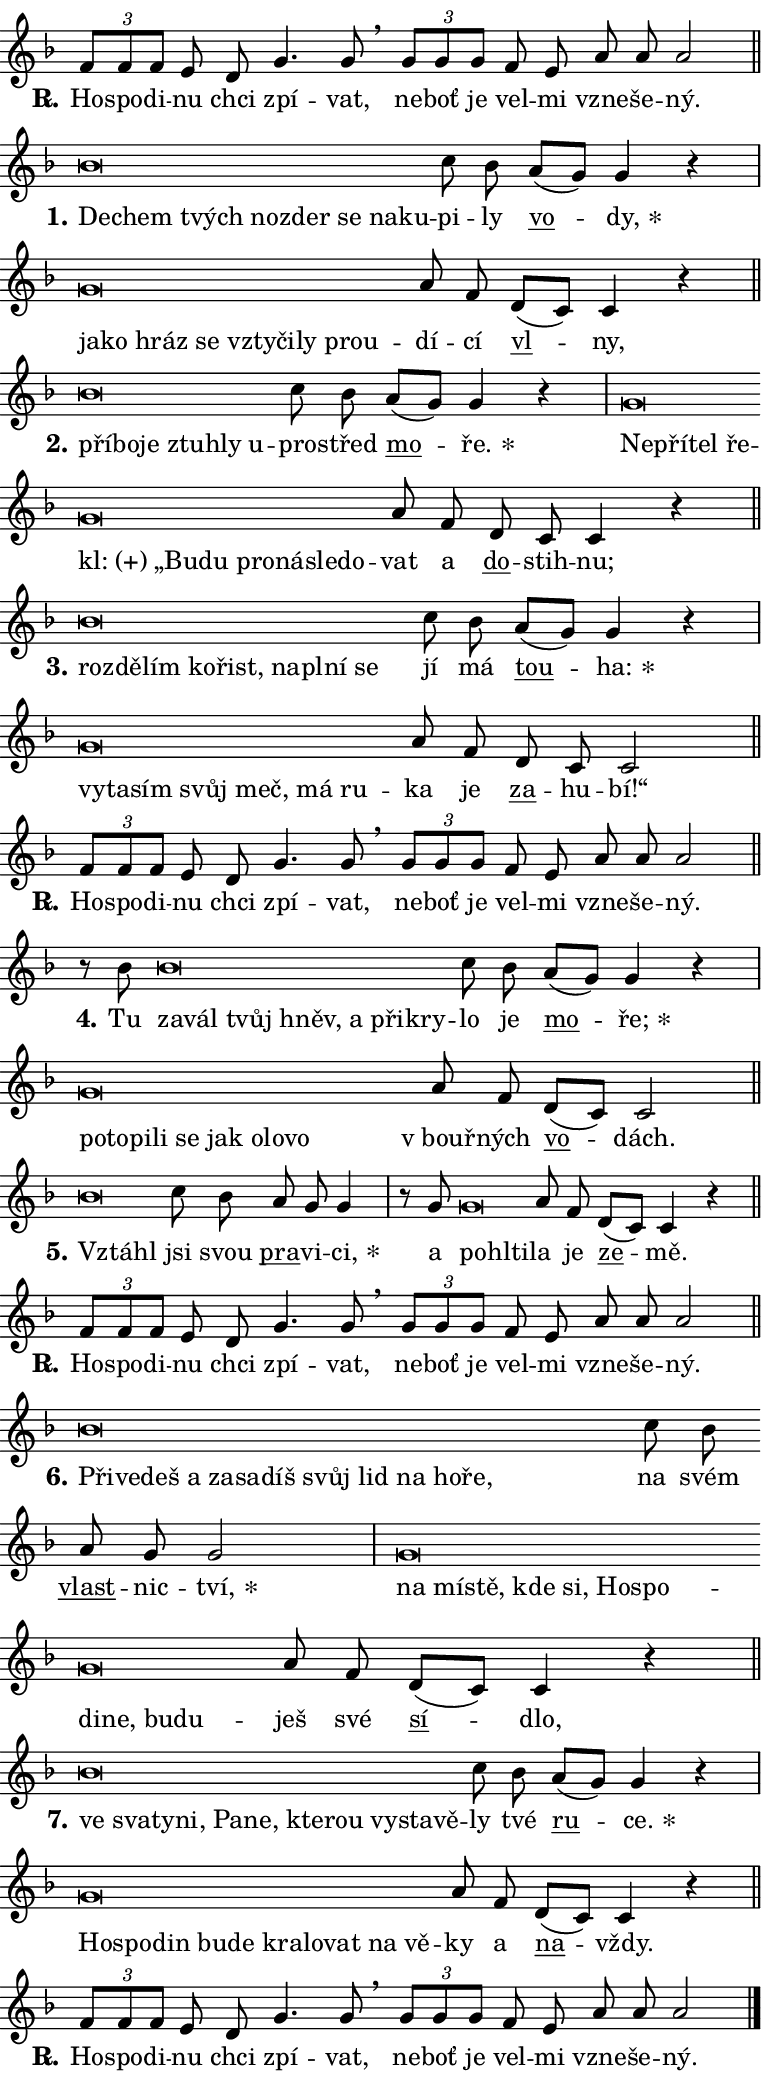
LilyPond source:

\version "2.24.0"
\header { tagline = "" }
\paper {
  indent = 0\cm
  top-margin = 0\cm
  right-margin = 0.13\cm % to fit lyric hyphens
  bottom-margin = 0\cm
  left-margin = 0\cm
  paper-width = 13\cm
  page-breaking = #ly:one-page-breaking
  system-system-spacing.basic-distance = #11
  score-system-spacing.basic-distance = #11
  ragged-last = ##f
}


%% Author: Thomas Morley
%% https://lists.gnu.org/archive/html/lilypond-user/2020-05/msg00002.html
#(define (line-position grob)
"Returns position of @var[grob} in current system:
   @code{'start}, if at first time-step
   @code{'end}, if at last time-step
   @code{'middle} otherwise
"
  (let* ((col (ly:item-get-column grob))
         (ln (ly:grob-object col 'left-neighbor))
         (rn (ly:grob-object col 'right-neighbor))
         (col-to-check-left (if (ly:grob? ln) ln col))
         (col-to-check-right (if (ly:grob? rn) rn col))
         (break-dir-left
           (and
             (ly:grob-property col-to-check-left 'non-musical #f)
             (ly:item-break-dir col-to-check-left)))
         (break-dir-right
           (and
             (ly:grob-property col-to-check-right 'non-musical #f)
             (ly:item-break-dir col-to-check-right))))
        (cond ((eqv? 1 break-dir-left) 'start)
              ((eqv? -1 break-dir-right) 'end)
              (else 'middle))))

#(define (tranparent-at-line-position vctor)
  (lambda (grob)
  "Relying on @code{line-position} select the relevant enry from @var{vctor}.
Used to determine transparency,"
    (case (line-position grob)
      ((end) (not (vector-ref vctor 0)))
      ((middle) (not (vector-ref vctor 1)))
      ((start) (not (vector-ref vctor 2))))))

noteHeadBreakVisibility =
#(define-music-function (break-visibility)(vector?)
"Makes @code{NoteHead}s transparent relying on @var{break-visibility}"
#{
  \override NoteHead.transparent =
    #(tranparent-at-line-position break-visibility)
#})

#(define delete-ledgers-for-transparent-note-heads
  (lambda (grob)
    "Reads whether a @code{NoteHead} is transparent.
If so this @code{NoteHead} is removed from @code{'note-heads} from
@var{grob}, which is supposed to be @code{LedgerLineSpanner}.
As a result ledgers are not printed for this @code{NoteHead}"
    (let* ((nhds-array (ly:grob-object grob 'note-heads))
           (nhds-list
             (if (ly:grob-array? nhds-array)
                 (ly:grob-array->list nhds-array)
                 '()))
           ;; Relies on the transparent-property being done before
           ;; Staff.LedgerLineSpanner.after-line-breaking is executed.
           ;; This is fragile ...
           (to-keep
             (remove
               (lambda (nhd)
                 (ly:grob-property nhd 'transparent #f))
               nhds-list)))
      ;; TODO find a better method to iterate over grob-arrays, similiar
      ;; to filter/remove etc for lists
      ;; For now rebuilt from scratch
      (set! (ly:grob-object grob 'note-heads)  '())
      (for-each
        (lambda (nhd)
          (ly:pointer-group-interface::add-grob grob 'note-heads nhd))
        to-keep))))

squashNotes = {
  \override NoteHead.X-extent = #'(-0.2 . 0.2)
  \override NoteHead.Y-extent = #'(-0.75 . 0)
  \override NoteHead.stencil =
    #(lambda (grob)
       (let ((pos (ly:grob-property grob 'staff-position)))
         (begin
           (if (< pos -7) (display "ERROR: Lower brevis then expected\n") (display ""))
           (if (<= pos -6) ly:text-interface::print ly:note-head::print))))
}
unSquashNotes = {
  \revert NoteHead.X-extent
  \revert NoteHead.Y-extent
  \revert NoteHead.stencil
}

hideNotes = \noteHeadBreakVisibility #begin-of-line-visible
unHideNotes = \noteHeadBreakVisibility #all-visible

% work-around for resetting accidentals
% https://lilypond.org/doc/v2.23/Documentation/notation/displaying-rhythms#unmetered-music
cadenzaMeasure = {
  \cadenzaOff
  \partial 1024 s1024
  \cadenzaOn
}

#(define-markup-command (accent layout props text) (markup?)
  "Underline accented syllable"
  (interpret-markup layout props
    #{\markup \override #'(offset . 4.3) \underline { #text }#}))

responsum = \markup \concat {
  "R" \hspace #-1.05 \path #0.1 #'((moveto 0 0.07) (lineto 0.9 0.8)) \hspace #0.05 "."
}

spaceSize = #0.6828661417322834 % exact space size for TeX Gyre Schola

\layout {
  \context {
    \Staff
    \remove "Time_signature_engraver"
    \override LedgerLineSpanner.after-line-breaking = #delete-ledgers-for-transparent-note-heads
  }
  \context {
    \Lyrics {
      \override LyricSpace.minimum-distance = \spaceSize
      \override LyricText.font-name = #"TeX Gyre Schola"
      \override LyricText.font-size = 1
      \override StanzaNumber.font-name = #"TeX Gyre Schola Bold"
      \override StanzaNumber.font-size = 1
    }
  }
  \context {
    \Score 
    \override NoteHead.text =
      #(lambda (grob) 
        (let ((pos (ly:grob-property grob 'staff-position)))
          #{\markup {
            \combine
              \halign #-0.55 \raise #(if (= pos -6) 0 0.5) \override #'(thickness . 2) \draw-line #'(3.2 . 0)
              \musicglyph "noteheads.sM1"
          }#}))
  }
}

% magnetic-lyrics.ily
%
%   written by
%     Jean Abou Samra <jean@abou-samra.fr>
%     Werner Lemberg <wl@gnu.org>
%
%   adapted by
%     Jiri Hon <jiri.hon@gmail.com>
%
% Version 2022-Apr-15

% https://www.mail-archive.com/lilypond-user@gnu.org/msg149350.html

#(define (Left_hyphen_pointer_engraver context)
   "Collect syllable-hyphen-syllable occurrences in lyrics and store
them in properties.  This engraver only looks to the left.  For
example, if the lyrics input is @code{foo -- bar}, it does the
following.

@itemize @bullet
@item
Set the @code{text} property of the @code{LyricHyphen} grob between
@q{foo} and @q{bar} to @code{foo}.

@item
Set the @code{left-hyphen} property of the @code{LyricText} grob with
text @q{foo} to the @code{LyricHyphen} grob between @q{foo} and
@q{bar}.
@end itemize

Use this auxiliary engraver in combination with the
@code{lyric-@/text::@/apply-@/magnetic-@/offset!} hook."
   (let ((hyphen #f)
         (text #f))
     (make-engraver
      (acknowledgers
       ((lyric-syllable-interface engraver grob source-engraver)
        (set! text grob)))
      (end-acknowledgers
       ((lyric-hyphen-interface engraver grob source-engraver)
        ;(when (not (grob::has-interface grob 'lyric-space-interface))
          (set! hyphen grob)));)
      ((stop-translation-timestep engraver)
       (when (and text hyphen)
         (ly:grob-set-object! text 'left-hyphen hyphen))
       (set! text #f)
       (set! hyphen #f)))))

#(define (lyric-text::apply-magnetic-offset! grob)
   "If the space between two syllables is less than the value in
property @code{LyricText@/.details@/.squash-threshold}, move the right
syllable to the left so that it gets concatenated with the left
syllable.

Use this function as a hook for
@code{LyricText@/.after-@/line-@/breaking} if the
@code{Left_@/hyphen_@/pointer_@/engraver} is active."
   (let ((hyphen (ly:grob-object grob 'left-hyphen #f)))
     (when hyphen
       (let ((left-text (ly:spanner-bound hyphen LEFT)))
         (when (grob::has-interface left-text 'lyric-syllable-interface)
           (let* ((common (ly:grob-common-refpoint grob left-text X))
                  (this-x-ext (ly:grob-extent grob common X))
                  (left-x-ext
                   (begin
                     ;; Trigger magnetism for left-text.
                     (ly:grob-property left-text 'after-line-breaking)
                     (ly:grob-extent left-text common X)))
                  ;; `delta` is the gap width between two syllables.
                  (delta (- (interval-start this-x-ext)
                            (interval-end left-x-ext)))
                  (details (ly:grob-property grob 'details))
                  (threshold (assoc-get 'squash-threshold details 0.2)))
             (when (< delta threshold)
               (let* (;; We have to manipulate the input text so that
                      ;; ligatures crossing syllable boundaries are not
                      ;; disabled.  For languages based on the Latin
                      ;; script this is essentially a beautification.
                      ;; However, for non-Western scripts it can be a
                      ;; necessity.
                      (lt (ly:grob-property left-text 'text))
                      (rt (ly:grob-property grob 'text))
                      (is-space (grob::has-interface hyphen 'lyric-space-interface))
                      (space (if is-space " " ""))
                      (extra-delta (if is-space spaceSize 0))
                      ;; Append new syllable.
                      (ltrt-space (if (and (string? lt) (string? rt))
                                (string-append lt space rt)
                                (make-concat-markup (list lt space rt))))
                      ;; Right-align `ltrt` to the right side.
                      (ltrt-space-markup (grob-interpret-markup
                               grob
                               (make-translate-markup
                                (cons (interval-length this-x-ext) 0)
                                (make-right-align-markup ltrt-space)))))
                 (begin
                   ;; Don't print `left-text`.
                   (ly:grob-set-property! left-text 'stencil #f)
                   ;; Set text and stencil (which holds all collected
                   ;; syllables so far) and shift it to the left.
                   (ly:grob-set-property! grob 'text ltrt-space)
                   (ly:grob-set-property! grob 'stencil ltrt-space-markup)
                   (ly:grob-translate-axis! grob (- (- delta extra-delta)) X))))))))))


#(define (lyric-hyphen::displace-bounds-first grob)
   ;; Make very sure this callback isn't triggered too early.
   (let ((left (ly:spanner-bound grob LEFT))
         (right (ly:spanner-bound grob RIGHT)))
     (ly:grob-property left 'after-line-breaking)
     (ly:grob-property right 'after-line-breaking)
     (ly:lyric-hyphen::print grob)))

squashThreshold = #0.4

\layout {
  \context {
    \Lyrics
    \consists #Left_hyphen_pointer_engraver
    \override LyricText.after-line-breaking =
      #lyric-text::apply-magnetic-offset!
    \override LyricHyphen.stencil = #lyric-hyphen::displace-bounds-first
    \override LyricText.details.squash-threshold = \squashThreshold
    \override LyricHyphen.minimum-distance = 0
    \override LyricHyphen.minimum-length = \squashThreshold
  }
}

squashText = \override LyricText.details.squash-threshold = 9999
unSquashText = \override LyricText.details.squash-threshold = \squashThreshold

leftText = \override LyricText.self-alignment-X = #LEFT
unLeftText = \revert LyricText.self-alignment-X

starOffset = #(lambda (grob) 
                (let ((x_offset (ly:self-alignment-interface::aligned-on-x-parent grob)))
                  (if (= x_offset 0) 0 (+ x_offset 1.2))))

star = #(define-music-function (syllable)(string?)
"Append star separator at the end of a syllable"
#{
  \once \override LyricText.X-offset = #starOffset
  \lyricmode { \markup {
    #syllable
    \override #'((font-name . "TeX Gyre Schola Bold")) \hspace #0.2 \lower #0.65 \larger "*"
  } }
#})

starAccent = #(define-music-function (syllable)(string?)
"Append star separator at the end of a syllable and make accent"
#{
  \once \override LyricText.X-offset = #starOffset
  \lyricmode { \markup {
    \accent #syllable
    \override #'((font-name . "TeX Gyre Schola Bold")) \hspace #0.2 \lower #0.65 \larger "*"
  } }
#})

breath = #(define-music-function (syllable)(string?)
"Append breathing indicator at the end of a syllable"
#{
  \lyricmode { \markup { #syllable "+" } }
#})

optionalBreath = #(define-music-function (syllable)(string?)
"Append optional breathing indicator at the end of a syllable"
#{
  \lyricmode { \markup { #syllable "(+)" } }
#})


\score {
    <<
        \new Voice = "melody" { \cadenzaOn \key f \major \relative { \tuplet 3/2 { f'8[ f f] } e d g4. g8 \breathe \bar "" \tuplet 3/2 { g[ g g] } \bar "" f e \bar "" a a a2 \cadenzaMeasure \bar "||" \break } }
        \new Lyrics \lyricsto "melody" { \lyricmode { \set stanza = \responsum
Ho -- spo -- di -- nu chci zpí -- vat, ne -- boť je vel -- mi vzne -- še -- ný. } }
    >>
    \layout {}
}

\score {
    <<
        \new Voice = "melody" { \cadenzaOn \key f \major \relative { \squashNotes bes'\breve*1/16 \hideNotes \breve*1/16 \bar "" \breve*1/16 \bar "" \breve*1/16 \bar "" \breve*1/16 \bar "" \breve*1/16 \bar "" \breve*1/16 \breve*1/16 \bar "" \unHideNotes \unSquashNotes c8 bes \bar "" a[( g)] g4 r \cadenzaMeasure \bar "|" \squashNotes g\breve*1/16 \hideNotes \breve*1/16 \bar "" \breve*1/16 \bar "" \breve*1/16 \bar "" \breve*1/16 \bar "" \breve*1/16 \bar "" \breve*1/16 \breve*1/16 \bar "" \unHideNotes \unSquashNotes a8 f \bar "" d[( c)] c4 r \cadenzaMeasure \bar "||" \break } }
        \new Lyrics \lyricsto "melody" { \lyricmode { \set stanza = "1."
\leftText De -- \squashText chem tvých no -- zder se na -- ku -- \unLeftText \unSquashText pi -- ly \markup \accent vo -- \star dy, \leftText ja -- \squashText ko hráz se vzty -- či -- ly prou -- \unLeftText \unSquashText dí -- cí \markup \accent vl -- ny, } }
    >>
    \layout {}
}

\score {
    <<
        \new Voice = "melody" { \cadenzaOn \key f \major \relative { \squashNotes bes'\breve*1/16 \hideNotes \breve*1/16 \bar "" \breve*1/16 \bar "" \breve*1/16 \bar "" \breve*1/16 \breve*1/16 \bar "" \unHideNotes \unSquashNotes c8 bes \bar "" a[( g)] g4 r \cadenzaMeasure \bar "|" \squashNotes g\breve*1/16 \hideNotes \breve*1/16 \bar "" \breve*1/16 \bar "" \breve*1/16 \bar "" \breve*1/16 \bar "" \breve*1/16 \bar "" \breve*1/16 \bar "" \breve*1/16 \bar "" \breve*1/16 \bar "" \breve*1/16 \breve*1/16 \bar "" \unHideNotes \unSquashNotes a8 f \bar "" d c c4 r \cadenzaMeasure \bar "||" \break } }
        \new Lyrics \lyricsto "melody" { \lyricmode { \set stanza = "2."
\leftText pří -- \squashText bo -- je ztuh -- ly u -- \unLeftText \unSquashText pro -- střed \markup \accent mo -- \star ře. \leftText Ne -- \squashText pří -- tel ře -- \optionalBreath kl: „Bu -- du pro -- ná -- sle -- do -- \unLeftText \unSquashText vat a \markup \accent do -- stih -- nu; } }
    >>
    \layout {}
}

\score {
    <<
        \new Voice = "melody" { \cadenzaOn \key f \major \relative { \squashNotes bes'\breve*1/16 \hideNotes \breve*1/16 \bar "" \breve*1/16 \bar "" \breve*1/16 \bar "" \breve*1/16 \bar "" \breve*1/16 \bar "" \breve*1/16 \bar "" \breve*1/16 \breve*1/16 \bar "" \unHideNotes \unSquashNotes c8 bes \bar "" a[( g)] g4 r \cadenzaMeasure \bar "|" \squashNotes g\breve*1/16 \hideNotes \breve*1/16 \bar "" \breve*1/16 \bar "" \breve*1/16 \bar "" \breve*1/16 \bar "" \breve*1/16 \breve*1/16 \bar "" \unHideNotes \unSquashNotes a8 f \bar "" d c c2 \cadenzaMeasure \bar "||" \break } }
        \new Lyrics \lyricsto "melody" { \lyricmode { \set stanza = "3."
\leftText roz -- \squashText dě -- lím ko -- řist, na -- pl -- ní se \unLeftText \unSquashText jí má \markup \accent tou -- \star ha: \leftText vy -- \squashText ta -- sím svůj meč, má ru -- \unLeftText \unSquashText ka je \markup \accent za -- hu -- bí!“ } }
    >>
    \layout {}
}

\score {
    <<
        \new Voice = "melody" { \cadenzaOn \key f \major \relative { \tuplet 3/2 { f'8[ f f] } e d g4. g8 \breathe \bar "" \tuplet 3/2 { g[ g g] } \bar "" f e \bar "" a a a2 \cadenzaMeasure \bar "||" \break } }
        \new Lyrics \lyricsto "melody" { \lyricmode { \set stanza = \responsum
Ho -- spo -- di -- nu chci zpí -- vat, ne -- boť je vel -- mi vzne -- še -- ný. } }
    >>
    \layout {}
}

\score {
    <<
        \new Voice = "melody" { \cadenzaOn \key f \major \relative { r8 bes'8 \squashNotes bes\breve*1/16 \hideNotes \breve*1/16 \bar "" \breve*1/16 \bar "" \breve*1/16 \bar "" \breve*1/16 \bar "" \breve*1/16 \breve*1/16 \bar "" \unHideNotes \unSquashNotes c8 bes \bar "" a[( g)] g4 r \cadenzaMeasure \bar "|" \squashNotes g\breve*1/16 \hideNotes \breve*1/16 \bar "" \breve*1/16 \bar "" \breve*1/16 \bar "" \breve*1/16 \bar "" \breve*1/16 \bar "" \breve*1/16 \bar "" \breve*1/16 \breve*1/16 \bar "" \unHideNotes \unSquashNotes a8 f \bar "" d[( c)] c2 \cadenzaMeasure \bar "||" \break } }
        \new Lyrics \lyricsto "melody" { \lyricmode { \set stanza = "4."
Tu \leftText za -- \squashText vál tvůj hněv, a při -- kry -- \unLeftText \unSquashText lo je \markup \accent mo -- \star ře; \leftText po -- \squashText to -- pi -- li se jak o -- lo -- vo \unLeftText \unSquashText "v bouř" -- ných \markup \accent vo -- dách. } }
    >>
    \layout {}
}

\score {
    <<
        \new Voice = "melody" { \cadenzaOn \key f \major \relative { \squashNotes bes'\breve*1/16 \hideNotes \breve*1/16 \bar "" \unHideNotes \unSquashNotes c8 bes \bar "" a g g4 \cadenzaMeasure \bar "|" r8 g8 \squashNotes g\breve*1/16 \hideNotes \breve*1/16 \breve*1/16 \bar "" \unHideNotes \unSquashNotes a8 f \bar "" d[( c)] c4 r \cadenzaMeasure \bar "||" \break } }
        \new Lyrics \lyricsto "melody" { \lyricmode { \set stanza = "5."
\leftText Vztá -- \squashText hl \unLeftText \unSquashText jsi svou \markup \accent pra -- vi -- \star ci, a \leftText po -- \squashText hl -- ti -- \unLeftText \unSquashText la je \markup \accent ze -- mě. } }
    >>
    \layout {}
}

\score {
    <<
        \new Voice = "melody" { \cadenzaOn \key f \major \relative { \tuplet 3/2 { f'8[ f f] } e d g4. g8 \breathe \bar "" \tuplet 3/2 { g[ g g] } \bar "" f e \bar "" a a a2 \cadenzaMeasure \bar "||" \break } }
        \new Lyrics \lyricsto "melody" { \lyricmode { \set stanza = \responsum
Ho -- spo -- di -- nu chci zpí -- vat, ne -- boť je vel -- mi vzne -- še -- ný. } }
    >>
    \layout {}
}

\score {
    <<
        \new Voice = "melody" { \cadenzaOn \key f \major \relative { \squashNotes bes'\breve*1/16 \hideNotes \breve*1/16 \bar "" \breve*1/16 \bar "" \breve*1/16 \bar "" \breve*1/16 \bar "" \breve*1/16 \bar "" \breve*1/16 \bar "" \breve*1/16 \bar "" \breve*1/16 \bar "" \breve*1/16 \bar "" \breve*1/16 \breve*1/16 \bar "" \unHideNotes \unSquashNotes c8 bes \bar "" a g g2 \cadenzaMeasure \bar "|" \squashNotes g\breve*1/16 \hideNotes \breve*1/16 \bar "" \breve*1/16 \bar "" \breve*1/16 \bar "" \breve*1/16 \bar "" \breve*1/16 \bar "" \breve*1/16 \bar "" \breve*1/16 \bar "" \breve*1/16 \bar "" \breve*1/16 \breve*1/16 \bar "" \unHideNotes \unSquashNotes a8 f \bar "" d[( c)] c4 r \cadenzaMeasure \bar "||" \break } }
        \new Lyrics \lyricsto "melody" { \lyricmode { \set stanza = "6."
\leftText Při -- \squashText ve -- deš a za -- sa -- díš svůj lid na ho -- ře, \unLeftText \unSquashText na svém \markup \accent vlast -- nic -- \star tví, \leftText na \squashText mí -- stě, kde si, Ho -- spo -- di -- ne, bu -- du -- \unLeftText \unSquashText ješ své \markup \accent sí -- dlo, } }
    >>
    \layout {}
}

\score {
    <<
        \new Voice = "melody" { \cadenzaOn \key f \major \relative { \squashNotes bes'\breve*1/16 \hideNotes \breve*1/16 \bar "" \breve*1/16 \bar "" \breve*1/16 \bar "" \breve*1/16 \bar "" \breve*1/16 \bar "" \breve*1/16 \bar "" \breve*1/16 \bar "" \breve*1/16 \bar "" \breve*1/16 \breve*1/16 \bar "" \unHideNotes \unSquashNotes c8 bes \bar "" a[( g)] g4 r \cadenzaMeasure \bar "|" \squashNotes g\breve*1/16 \hideNotes \breve*1/16 \bar "" \breve*1/16 \bar "" \breve*1/16 \bar "" \breve*1/16 \bar "" \breve*1/16 \bar "" \breve*1/16 \bar "" \breve*1/16 \bar "" \breve*1/16 \breve*1/16 \bar "" \unHideNotes \unSquashNotes a8 f \bar "" d[( c)] c4 r \cadenzaMeasure \bar "||" \break } }
        \new Lyrics \lyricsto "melody" { \lyricmode { \set stanza = "7."
\leftText ve \squashText sva -- ty -- ni, Pa -- ne, kte -- rou vy -- sta -- vě -- \unLeftText \unSquashText ly tvé \markup \accent ru -- \star ce. \leftText Ho -- \squashText spo -- din bu -- de kra -- lo -- vat na vě -- \unLeftText \unSquashText ky a \markup \accent na -- vždy. } }
    >>
    \layout {}
}

\score {
    <<
        \new Voice = "melody" { \cadenzaOn \key f \major \relative { \tuplet 3/2 { f'8[ f f] } e d g4. g8 \breathe \bar "" \tuplet 3/2 { g[ g g] } \bar "" f e \bar "" a a a2 \cadenzaMeasure \bar "||" \break } \bar "|." }
        \new Lyrics \lyricsto "melody" { \lyricmode { \set stanza = \responsum
Ho -- spo -- di -- nu chci zpí -- vat, ne -- boť je vel -- mi vzne -- še -- ný. } }
    >>
    \layout {}
}
